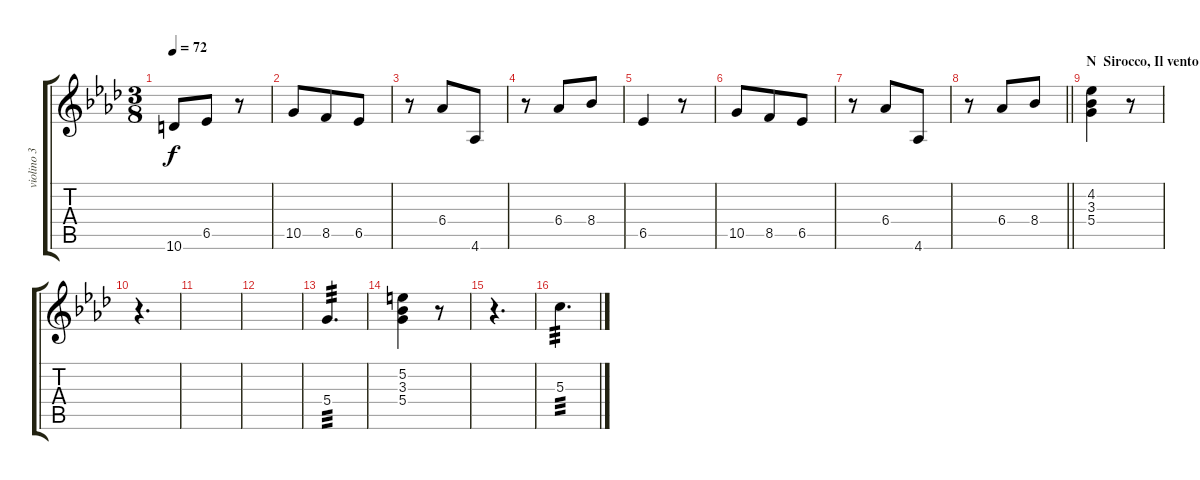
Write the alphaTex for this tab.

\track ("violino 3" "violino 3") {instrument overdrivenguitar}
\staff {score tabs}
\tuning (E4 B3 G3 D3 A2 E2) {hide}
\ts (3 8)
\tempo 72
\clef g2
\ks fminor
10.6.8{dy f} 6.5.8 r.8 |
10.5.8 8.5.8 6.5.8 |
r.8 6.4.8 4.6.8 |
r.8 6.4.8 8.4.8 |
6.5.4 r.8 |
10.5.8 8.5.8 6.5.8 |
r.8 6.4.8 4.6.8 |
\barLineRight lightlight
r.8 6.4.8 8.4.8 |
\section ("" "N  Sirocco, Il vento Borea e tutti li venti")
(4.2 3.3 5.4).4 r.8 |
r.4{d} |
|
|
5.4.4{d tp 3} |
(5.2 3.3 5.4).4 r.8 |
r.4{d} |
5.3.4{d tp 3}
